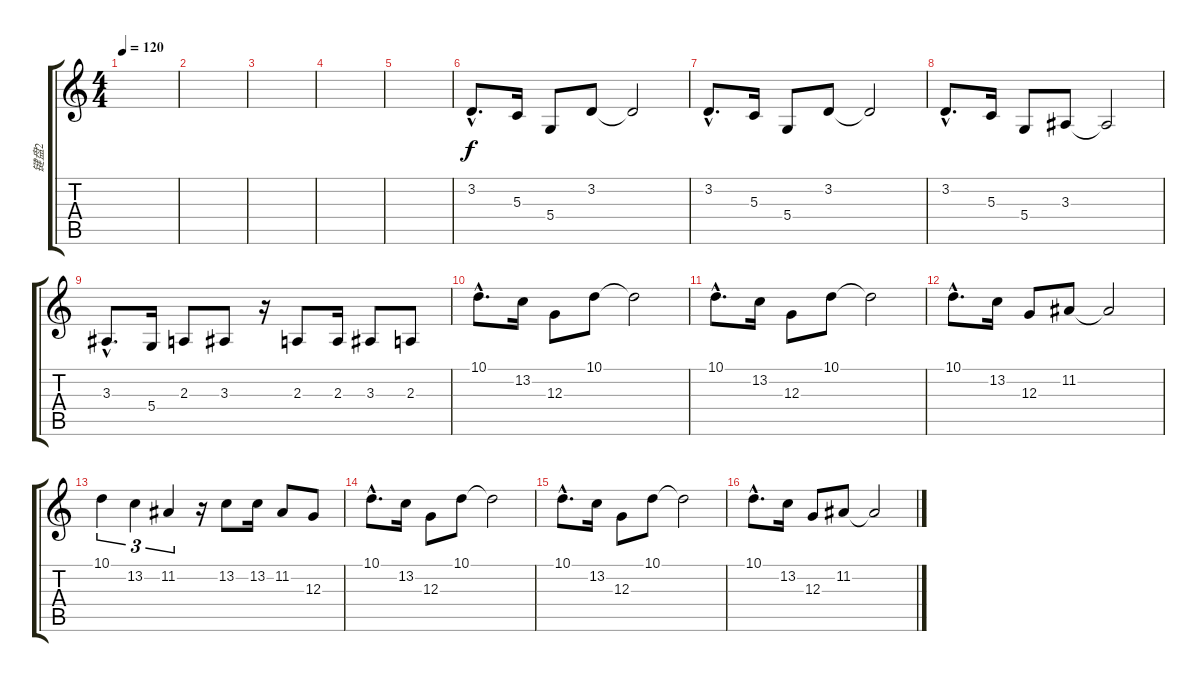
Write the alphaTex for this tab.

\track ("键盘2" "键盘2") {instrument acousticgrandpiano}
\staff {score tabs}
\tuning (E4 B3 G3 D3 A2 E2) {hide}
\ts (4 4)
\tempo 120
\clef g2
\ks c
|
|
|
|
|
3.2{hac}.8{d} 5.3.16 5.4.8 3.2.8 3.2{t}.2 |
3.2{hac}.8{d} 5.3.16 5.4.8 3.2.8 3.2{t}.2 |
3.2{hac}.8{d} 5.3.16 5.4.8 3.3.8 3.3{t}.2 |
3.3{hac}.8{d} 5.4.16 2.3.8 3.3.8 r.16 2.3.8 2.3.16 3.3.8 2.3.8 |
10.1{hac}.8{d} 13.2.16 12.3.8 10.1.8 10.1{t}.2 |
10.1{hac}.8{d} 13.2.16 12.3.8 10.1.8 10.1{t}.2 |
10.1{hac}.8{d} 13.2.16 12.3.8 11.2.8 11.2{t}.2 |
10.1.4{tu (3 2)} 13.2.4{tu (3 2)} 11.2.4{tu (3 2)} r.16 13.2.8 13.2.16 11.2.8 12.3.8 |
10.1{hac}.8{d} 13.2.16 12.3.8 10.1.8 10.1{t}.2 |
10.1{hac}.8{d} 13.2.16 12.3.8 10.1.8 10.1{t}.2 |
10.1{hac}.8{d} 13.2.16 12.3.8 11.2.8 11.2{t}.2
